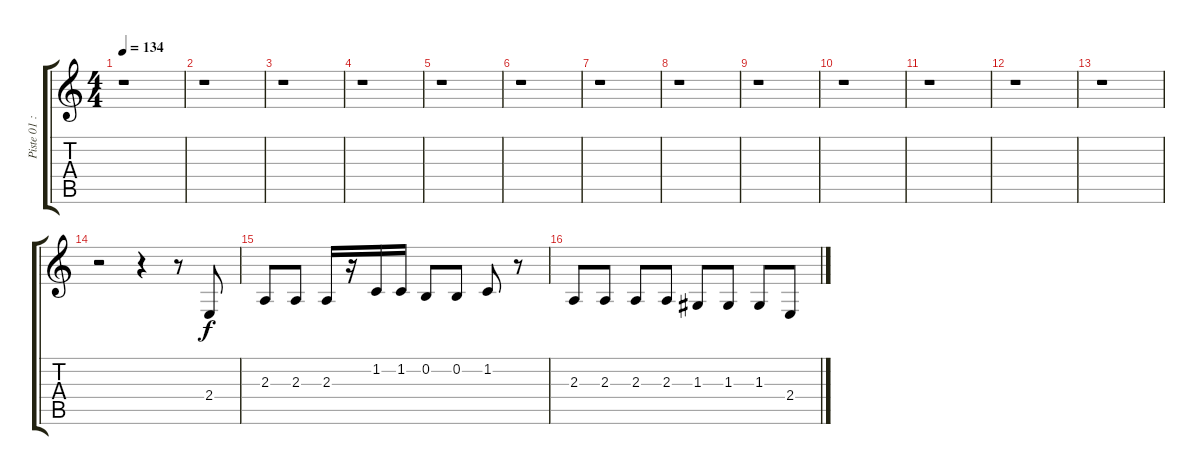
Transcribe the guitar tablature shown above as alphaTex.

\track ("Piste 01 : non précisé" "Piste 01 :") {instrument altosax}
\staff {score tabs}
\tuning (E4 B3 G3 D3 A2 E2) {hide}
\ts (4 4)
\tempo 134
\clef g2
\ks c
r.1{dy f instrument altosax} |
r.1 |
r.1 |
r.1 |
r.1 |
r.1 |
r.1 |
r.1 |
r.1 |
r.1 |
r.1 |
r.1 |
r.1 |
r.2 r.4 r.8 2.4.8 |
2.3.8 2.3.8 2.3.16 r.16 1.2.16 1.2.16 0.2.8 0.2.8 1.2.8 r.8 |
2.3.8 2.3.8 2.3.8 2.3.8 1.3.8 1.3.8 1.3.8 2.4.8
